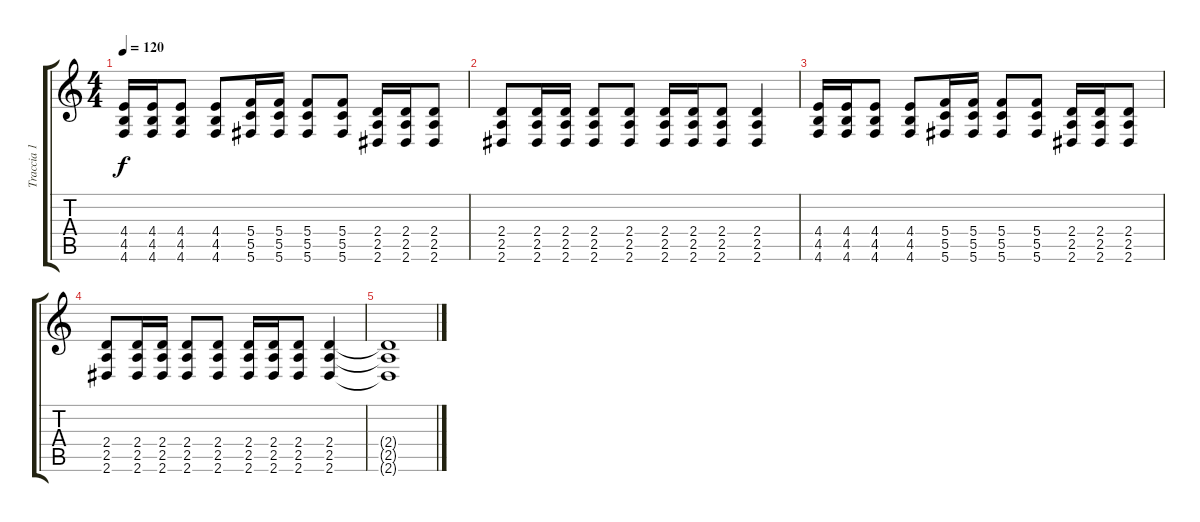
\track ("Traccia 1" "Traccia 1") {instrument electricguitarmuted}
\staff {score tabs}
\tuning (D4 A3 F3 C3 G2 Db2) {hide}
\ts (4 4)
\tempo 120
\clef g2
\ks c
(4.4 4.5 4.6).16{dy f} (4.4 4.5 4.6).16 (4.4 4.5 4.6).8 (4.4 4.5 4.6).8 (5.4 5.5 5.6).16 (5.4 5.5 5.6).16 (5.4 5.5 5.6).8 (5.4 5.5 5.6).8 (2.4 2.5 2.6).16 (2.4 2.5 2.6).16 (2.4 2.5 2.6).8 |
(2.4 2.5 2.6).8 (2.4 2.5 2.6).16 (2.4 2.5 2.6).16 (2.4 2.5 2.6).8 (2.4 2.5 2.6).8 (2.4 2.5 2.6).16 (2.4 2.5 2.6).16 (2.4 2.5 2.6).8 (2.4 2.5 2.6).4 |
(4.4 4.5 4.6).16 (4.4 4.5 4.6).16 (4.4 4.5 4.6).8 (4.4 4.5 4.6).8 (5.4 5.5 5.6).16 (5.4 5.5 5.6).16 (5.4 5.5 5.6).8 (5.4 5.5 5.6).8 (2.4 2.5 2.6).16 (2.4 2.5 2.6).16 (2.4 2.5 2.6).8 |
(2.4 2.5 2.6).8 (2.4 2.5 2.6).16 (2.4 2.5 2.6).16 (2.4 2.5 2.6).8 (2.4 2.5 2.6).8 (2.4 2.5 2.6).16 (2.4 2.5 2.6).16 (2.4 2.5 2.6).8 (2.4 2.5 2.6).4 |
(2.4{t} 2.5{t} 2.6{t}).1
